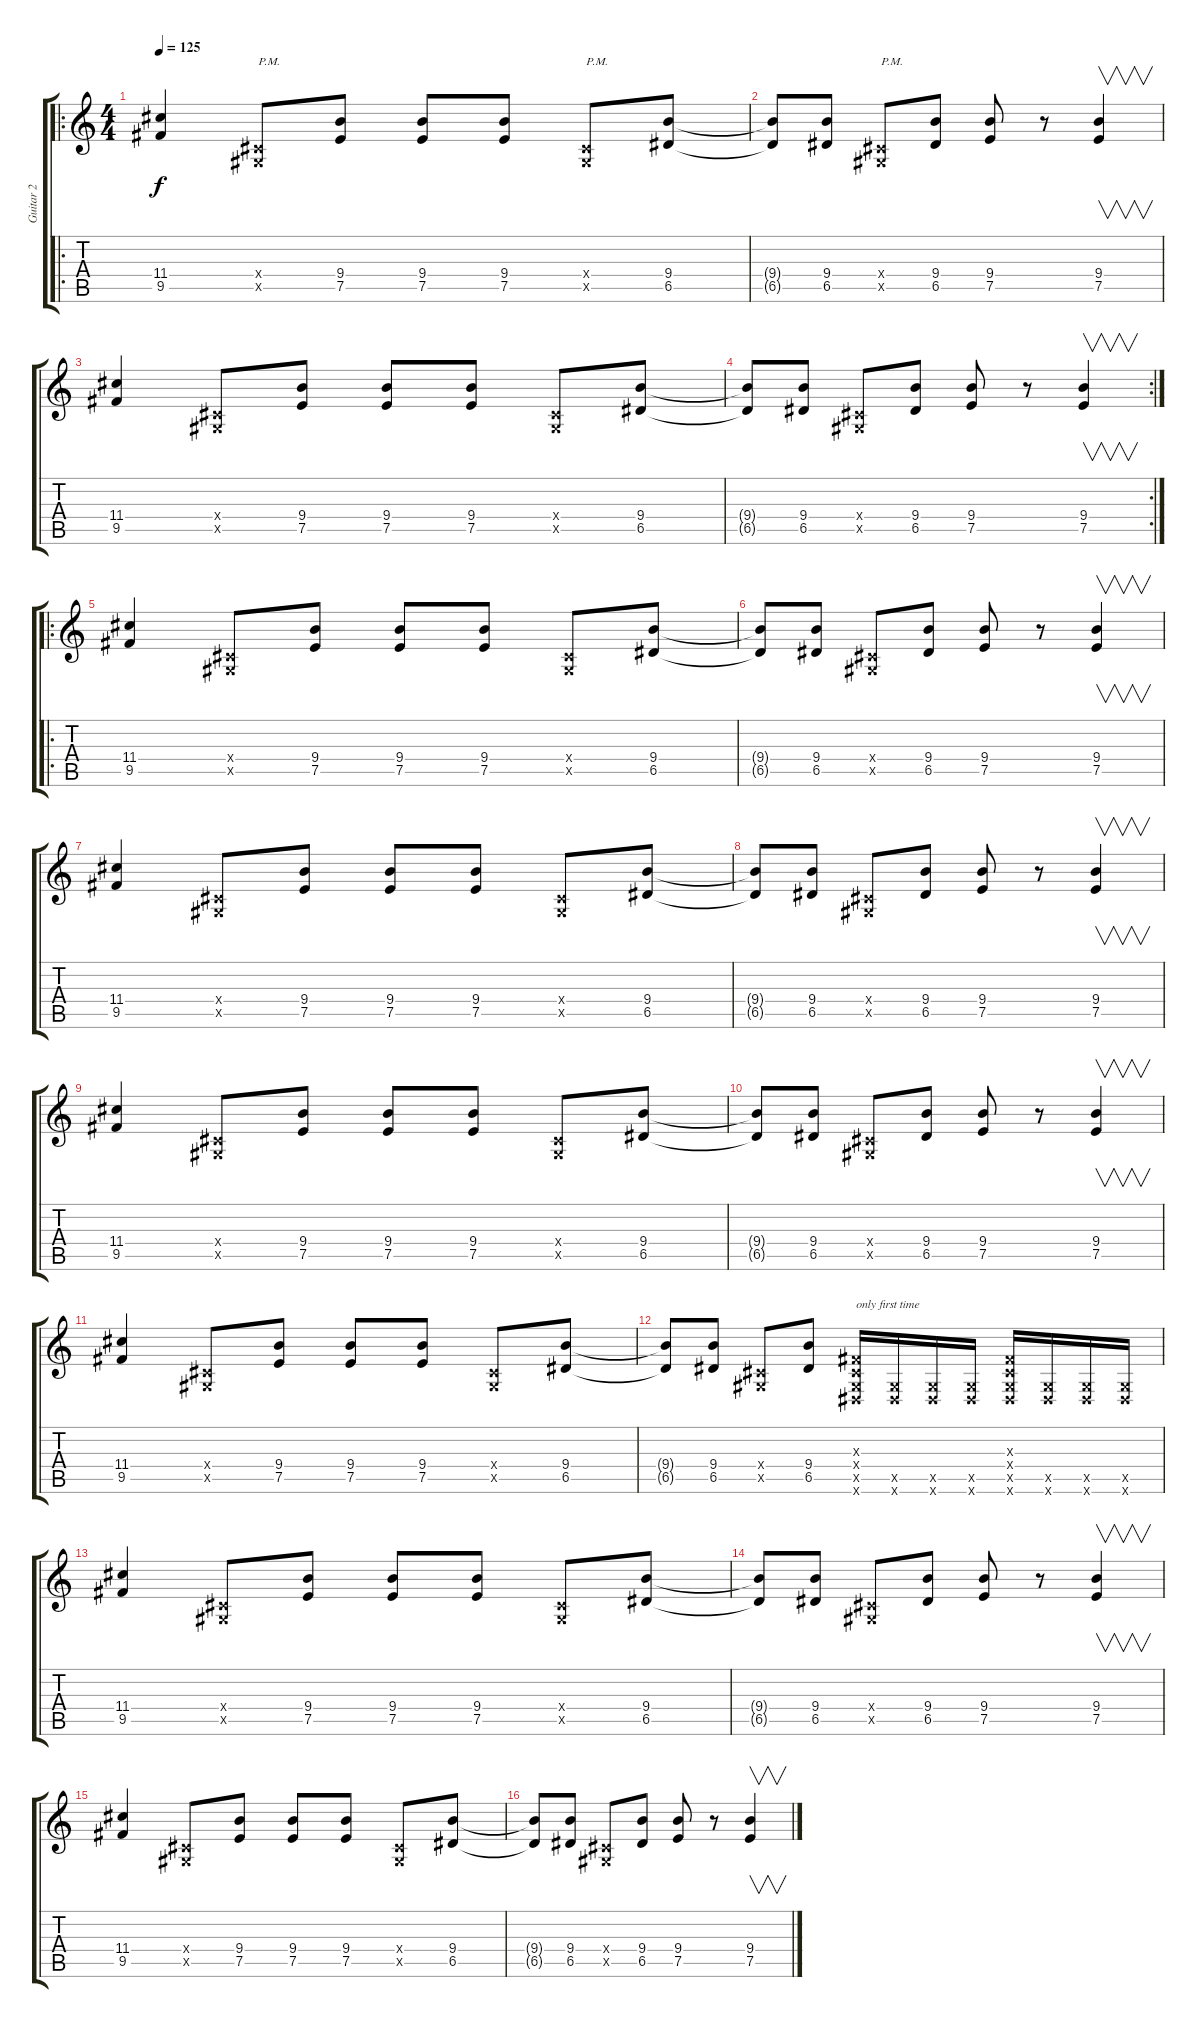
\track ("Guitar 2" "Guitar 2") {instrument electricguitarclean}
\staff {score tabs}
\tuning (E4 B3 G3 D3 A2 E2) {hide}
\ro
\ts (4 4)
\tempo 125
\clef g2
\ks c
(11.4 9.5).4{dy f instrument electricguitarclean} (-1.4{x} -1.5{x}).8{txt "P.M."} (9.4 7.5).8 (9.4 7.5).8 (9.4 7.5).8 (-1.4{x} -1.5{x}).8{txt "P.M."} (9.4 6.5).8 |
(9.4{t} 6.5{t}).8 (9.4 6.5).8 (-1.4{x} -1.5{x}).8{txt "P.M."} (9.4 6.5).8 (9.4 7.5).8 r.8 (9.4 7.5).4{v} |
(11.4 9.5).4 (-1.4{x} -1.5{x}).8 (9.4 7.5).8 (9.4 7.5).8 (9.4 7.5).8 (-1.4{x} -1.5{x}).8 (9.4 6.5).8 |
\rc 2
(9.4{t} 6.5{t}).8 (9.4 6.5).8 (-1.4{x} -1.5{x}).8 (9.4 6.5).8 (9.4 7.5).8 r.8 (9.4 7.5).4{v} |
\ro
(11.4 9.5).4 (-1.4{x} -1.5{x}).8 (9.4 7.5).8 (9.4 7.5).8 (9.4 7.5).8 (-1.4{x} -1.5{x}).8 (9.4 6.5).8 |
(9.4{t} 6.5{t}).8 (9.4 6.5).8 (-1.4{x} -1.5{x}).8 (9.4 6.5).8 (9.4 7.5).8 r.8 (9.4 7.5).4{v} |
(11.4 9.5).4 (-1.4{x} -1.5{x}).8 (9.4 7.5).8 (9.4 7.5).8 (9.4 7.5).8 (-1.4{x} -1.5{x}).8 (9.4 6.5).8 |
(9.4{t} 6.5{t}).8 (9.4 6.5).8 (-1.4{x} -1.5{x}).8 (9.4 6.5).8 (9.4 7.5).8 r.8 (9.4 7.5).4{v} |
(11.4 9.5).4 (-1.4{x} -1.5{x}).8 (9.4 7.5).8 (9.4 7.5).8 (9.4 7.5).8 (-1.4{x} -1.5{x}).8 (9.4 6.5).8 |
(9.4{t} 6.5{t}).8 (9.4 6.5).8 (-1.4{x} -1.5{x}).8 (9.4 6.5).8 (9.4 7.5).8 r.8 (9.4 7.5).4{v} |
(11.4 9.5).4 (-1.4{x} -1.5{x}).8 (9.4 7.5).8 (9.4 7.5).8 (9.4 7.5).8 (-1.4{x} -1.5{x}).8 (9.4 6.5).8 |
(9.4{t} 6.5{t}).8 (9.4 6.5).8 (-1.4{x} -1.5{x}).8 (9.4 6.5).8 (-1.3{x} -1.4{x} -1.5{x} -1.6{x}).16{txt "only first time"} (-1.5{x} -1.6{x}).16 (-1.5{x} -1.6{x}).16 (-1.5{x} -1.6{x}).16 (-1.3{x} -1.4{x} -1.5{x} -1.6{x}).16 (-1.5{x} -1.6{x}).16 (-1.5{x} -1.6{x}).16 (-1.5{x} -1.6{x}).16 |
(11.4 9.5).4 (-1.4{x} -1.5{x}).8 (9.4 7.5).8 (9.4 7.5).8 (9.4 7.5).8 (-1.4{x} -1.5{x}).8 (9.4 6.5).8 |
(9.4{t} 6.5{t}).8 (9.4 6.5).8 (-1.4{x} -1.5{x}).8 (9.4 6.5).8 (9.4 7.5).8 r.8 (9.4 7.5).4{v} |
(11.4 9.5).4 (-1.4{x} -1.5{x}).8 (9.4 7.5).8 (9.4 7.5).8 (9.4 7.5).8 (-1.4{x} -1.5{x}).8 (9.4 6.5).8 |
(9.4{t} 6.5{t}).8 (9.4 6.5).8 (-1.4{x} -1.5{x}).8 (9.4 6.5).8 (9.4 7.5).8 r.8 (9.4 7.5).4{v}
